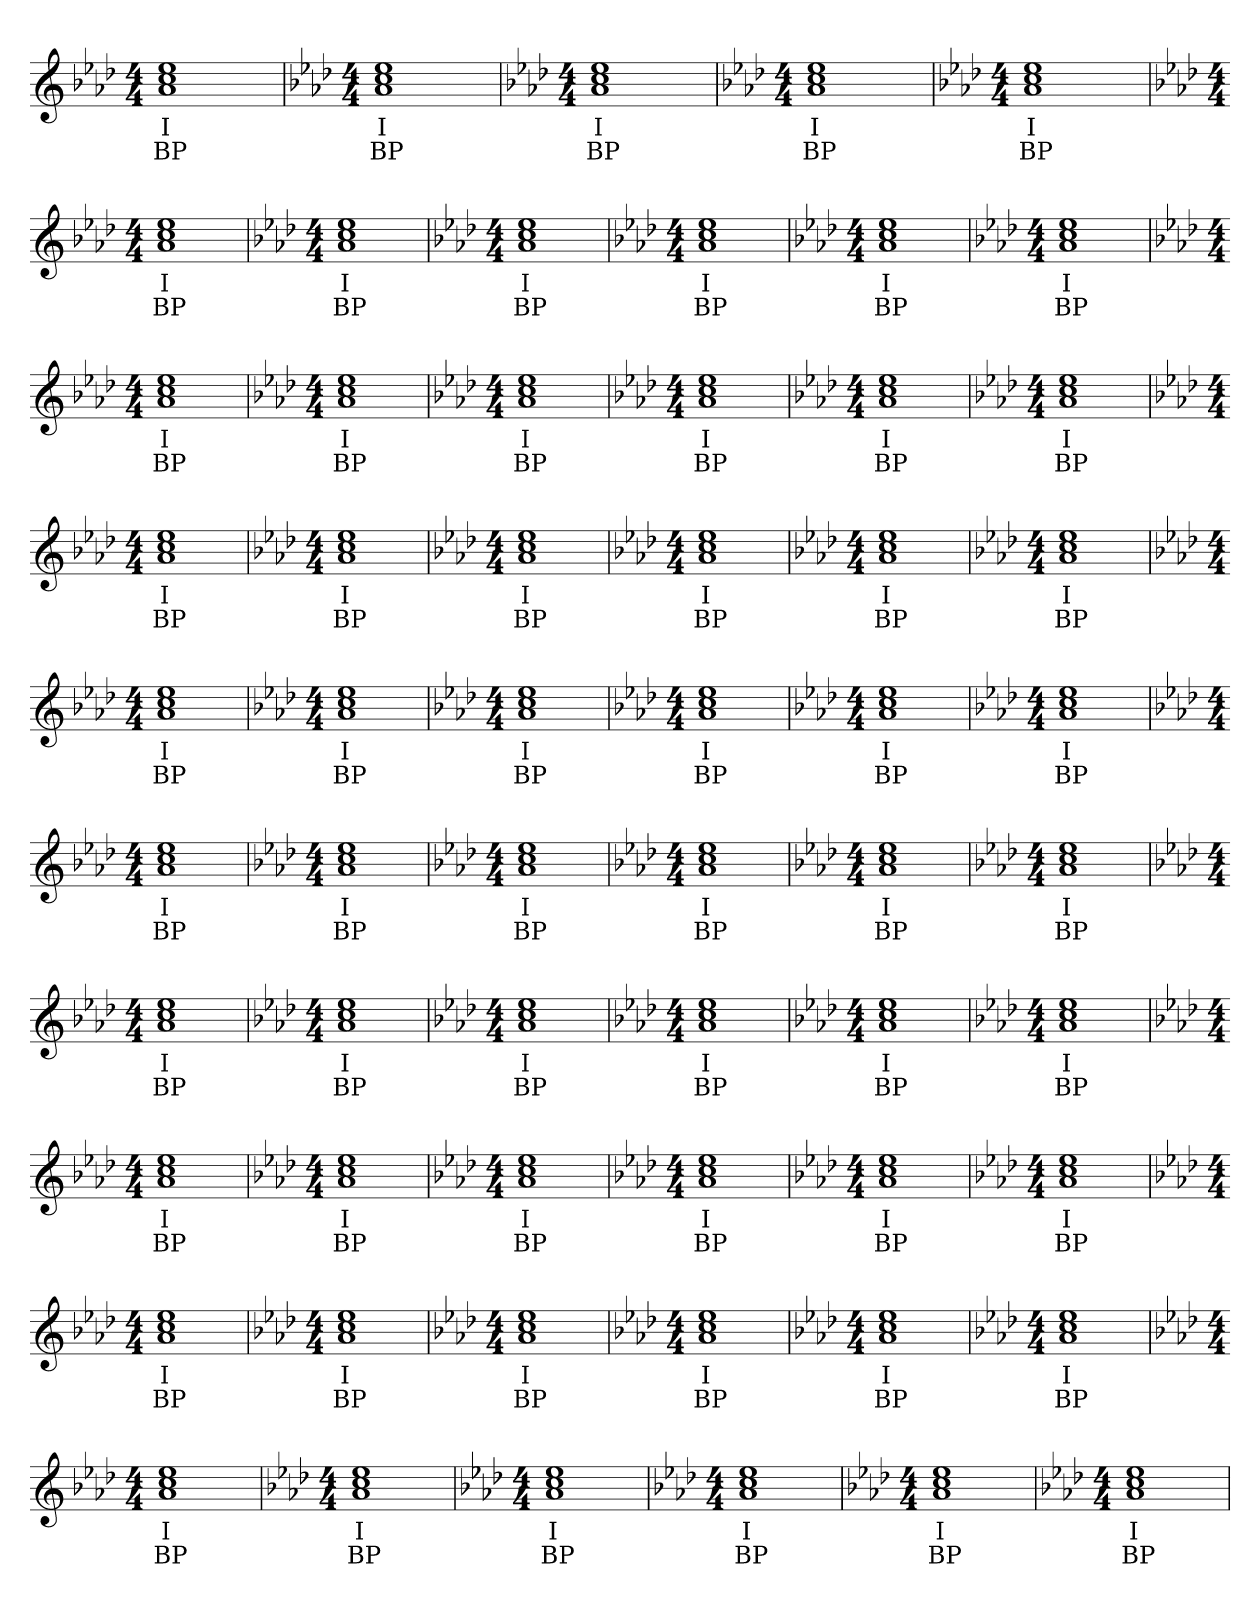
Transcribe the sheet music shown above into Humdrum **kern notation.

**kern	**text	**text
*part1	*part1	*part1
*staff1	*staff1	*staff1
*k[b-e-a-d-]	*	*
*A-:	*	*
*M4/4	*	*
=	=	=
1a- 1cc 1ee-	I	BP
=	=	=
*k[b-e-a-d-]	*	*
*A-:	*	*
*M4/4	*	*
1a- 1cc 1ee-	I	BP
=	=	=
*k[b-e-a-d-]	*	*
*A-:	*	*
*M4/4	*	*
1a- 1cc 1ee-	I	BP
=	=	=
*k[b-e-a-d-]	*	*
*A-:	*	*
*M4/4	*	*
1a- 1cc 1ee-	I	BP
=	=	=
*k[b-e-a-d-]	*	*
*A-:	*	*
*M4/4	*	*
1a- 1cc 1ee-	I	BP
=	=	=
*k[b-e-a-d-]	*	*
*A-:	*	*
*M4/4	*	*
1a- 1cc 1ee-	I	BP
=	=	=
*k[b-e-a-d-]	*	*
*A-:	*	*
*M4/4	*	*
1a- 1cc 1ee-	I	BP
=	=	=
*k[b-e-a-d-]	*	*
*A-:	*	*
*M4/4	*	*
1a- 1cc 1ee-	I	BP
=	=	=
*k[b-e-a-d-]	*	*
*A-:	*	*
*M4/4	*	*
1a- 1cc 1ee-	I	BP
=	=	=
*k[b-e-a-d-]	*	*
*A-:	*	*
*M4/4	*	*
1a- 1cc 1ee-	I	BP
=	=	=
*k[b-e-a-d-]	*	*
*A-:	*	*
*M4/4	*	*
1a- 1cc 1ee-	I	BP
=	=	=
*k[b-e-a-d-]	*	*
*A-:	*	*
*M4/4	*	*
1a- 1cc 1ee-	I	BP
=	=	=
*k[b-e-a-d-]	*	*
*A-:	*	*
*M4/4	*	*
1a- 1cc 1ee-	I	BP
=	=	=
*k[b-e-a-d-]	*	*
*A-:	*	*
*M4/4	*	*
1a- 1cc 1ee-	I	BP
=	=	=
*k[b-e-a-d-]	*	*
*A-:	*	*
*M4/4	*	*
1a- 1cc 1ee-	I	BP
=	=	=
*k[b-e-a-d-]	*	*
*A-:	*	*
*M4/4	*	*
1a- 1cc 1ee-	I	BP
=	=	=
*k[b-e-a-d-]	*	*
*A-:	*	*
*M4/4	*	*
1a- 1cc 1ee-	I	BP
=	=	=
*k[b-e-a-d-]	*	*
*A-:	*	*
*M4/4	*	*
1a- 1cc 1ee-	I	BP
=	=	=
*k[b-e-a-d-]	*	*
*A-:	*	*
*M4/4	*	*
1a- 1cc 1ee-	I	BP
=	=	=
*k[b-e-a-d-]	*	*
*A-:	*	*
*M4/4	*	*
1a- 1cc 1ee-	I	BP
=	=	=
*k[b-e-a-d-]	*	*
*A-:	*	*
*M4/4	*	*
1a- 1cc 1ee-	I	BP
=	=	=
*k[b-e-a-d-]	*	*
*A-:	*	*
*M4/4	*	*
1a- 1cc 1ee-	I	BP
=	=	=
*k[b-e-a-d-]	*	*
*A-:	*	*
*M4/4	*	*
1a- 1cc 1ee-	I	BP
=	=	=
*k[b-e-a-d-]	*	*
*A-:	*	*
*M4/4	*	*
1a- 1cc 1ee-	I	BP
=	=	=
*k[b-e-a-d-]	*	*
*A-:	*	*
*M4/4	*	*
1a- 1cc 1ee-	I	BP
=	=	=
*k[b-e-a-d-]	*	*
*A-:	*	*
*M4/4	*	*
1a- 1cc 1ee-	I	BP
=	=	=
*k[b-e-a-d-]	*	*
*A-:	*	*
*M4/4	*	*
1a- 1cc 1ee-	I	BP
=	=	=
*k[b-e-a-d-]	*	*
*A-:	*	*
*M4/4	*	*
1a- 1cc 1ee-	I	BP
=	=	=
*k[b-e-a-d-]	*	*
*A-:	*	*
*M4/4	*	*
1a- 1cc 1ee-	I	BP
=	=	=
*k[b-e-a-d-]	*	*
*A-:	*	*
*M4/4	*	*
1a- 1cc 1ee-	I	BP
=	=	=
*k[b-e-a-d-]	*	*
*A-:	*	*
*M4/4	*	*
1a- 1cc 1ee-	I	BP
=	=	=
*k[b-e-a-d-]	*	*
*A-:	*	*
*M4/4	*	*
1a- 1cc 1ee-	I	BP
=	=	=
*k[b-e-a-d-]	*	*
*A-:	*	*
*M4/4	*	*
1a- 1cc 1ee-	I	BP
=	=	=
*k[b-e-a-d-]	*	*
*A-:	*	*
*M4/4	*	*
1a- 1cc 1ee-	I	BP
=	=	=
*k[b-e-a-d-]	*	*
*A-:	*	*
*M4/4	*	*
1a- 1cc 1ee-	I	BP
=	=	=
*k[b-e-a-d-]	*	*
*A-:	*	*
*M4/4	*	*
1a- 1cc 1ee-	I	BP
=	=	=
*k[b-e-a-d-]	*	*
*A-:	*	*
*M4/4	*	*
1a- 1cc 1ee-	I	BP
=	=	=
*k[b-e-a-d-]	*	*
*A-:	*	*
*M4/4	*	*
1a- 1cc 1ee-	I	BP
=	=	=
*k[b-e-a-d-]	*	*
*A-:	*	*
*M4/4	*	*
1a- 1cc 1ee-	I	BP
=	=	=
*k[b-e-a-d-]	*	*
*A-:	*	*
*M4/4	*	*
1a- 1cc 1ee-	I	BP
=	=	=
*k[b-e-a-d-]	*	*
*A-:	*	*
*M4/4	*	*
1a- 1cc 1ee-	I	BP
=	=	=
*k[b-e-a-d-]	*	*
*A-:	*	*
*M4/4	*	*
1a- 1cc 1ee-	I	BP
=	=	=
*k[b-e-a-d-]	*	*
*A-:	*	*
*M4/4	*	*
1a- 1cc 1ee-	I	BP
=	=	=
*k[b-e-a-d-]	*	*
*A-:	*	*
*M4/4	*	*
1a- 1cc 1ee-	I	BP
=	=	=
*k[b-e-a-d-]	*	*
*A-:	*	*
*M4/4	*	*
1a- 1cc 1ee-	I	BP
=	=	=
*k[b-e-a-d-]	*	*
*A-:	*	*
*M4/4	*	*
1a- 1cc 1ee-	I	BP
=	=	=
*k[b-e-a-d-]	*	*
*A-:	*	*
*M4/4	*	*
1a- 1cc 1ee-	I	BP
=	=	=
*k[b-e-a-d-]	*	*
*A-:	*	*
*M4/4	*	*
1a- 1cc 1ee-	I	BP
=	=	=
*k[b-e-a-d-]	*	*
*A-:	*	*
*M4/4	*	*
1a- 1cc 1ee-	I	BP
=	=	=
*k[b-e-a-d-]	*	*
*A-:	*	*
*M4/4	*	*
1a- 1cc 1ee-	I	BP
=	=	=
*k[b-e-a-d-]	*	*
*A-:	*	*
*M4/4	*	*
1a- 1cc 1ee-	I	BP
=	=	=
*k[b-e-a-d-]	*	*
*A-:	*	*
*M4/4	*	*
1a- 1cc 1ee-	I	BP
=	=	=
*k[b-e-a-d-]	*	*
*A-:	*	*
*M4/4	*	*
1a- 1cc 1ee-	I	BP
=	=	=
*k[b-e-a-d-]	*	*
*A-:	*	*
*M4/4	*	*
1a- 1cc 1ee-	I	BP
=	=	=
*k[b-e-a-d-]	*	*
*A-:	*	*
*M4/4	*	*
1a- 1cc 1ee-	I	BP
=	=	=
*k[b-e-a-d-]	*	*
*A-:	*	*
*M4/4	*	*
1a- 1cc 1ee-	I	BP
=	=	=
*k[b-e-a-d-]	*	*
*A-:	*	*
*M4/4	*	*
1a- 1cc 1ee-	I	BP
=	=	=
*k[b-e-a-d-]	*	*
*A-:	*	*
*M4/4	*	*
1a- 1cc 1ee-	I	BP
=	=	=
*k[b-e-a-d-]	*	*
*A-:	*	*
*M4/4	*	*
1a- 1cc 1ee-	I	BP
=	=	=
*-	*-	*-
